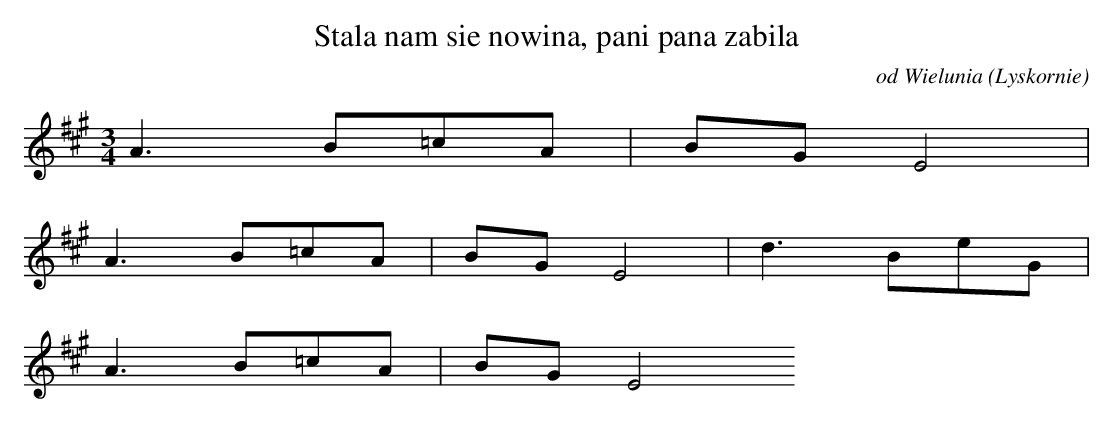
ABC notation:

X:1
T: Stala nam sie nowina, pani pana zabila
O: od Wielunia (Lyskornie)
M: 3/4
L: 1/8
K: A
A3B=cA | BGE4 |
A3B=cA | BGE4 | d3BeG |
A3B=cA | BGE4
